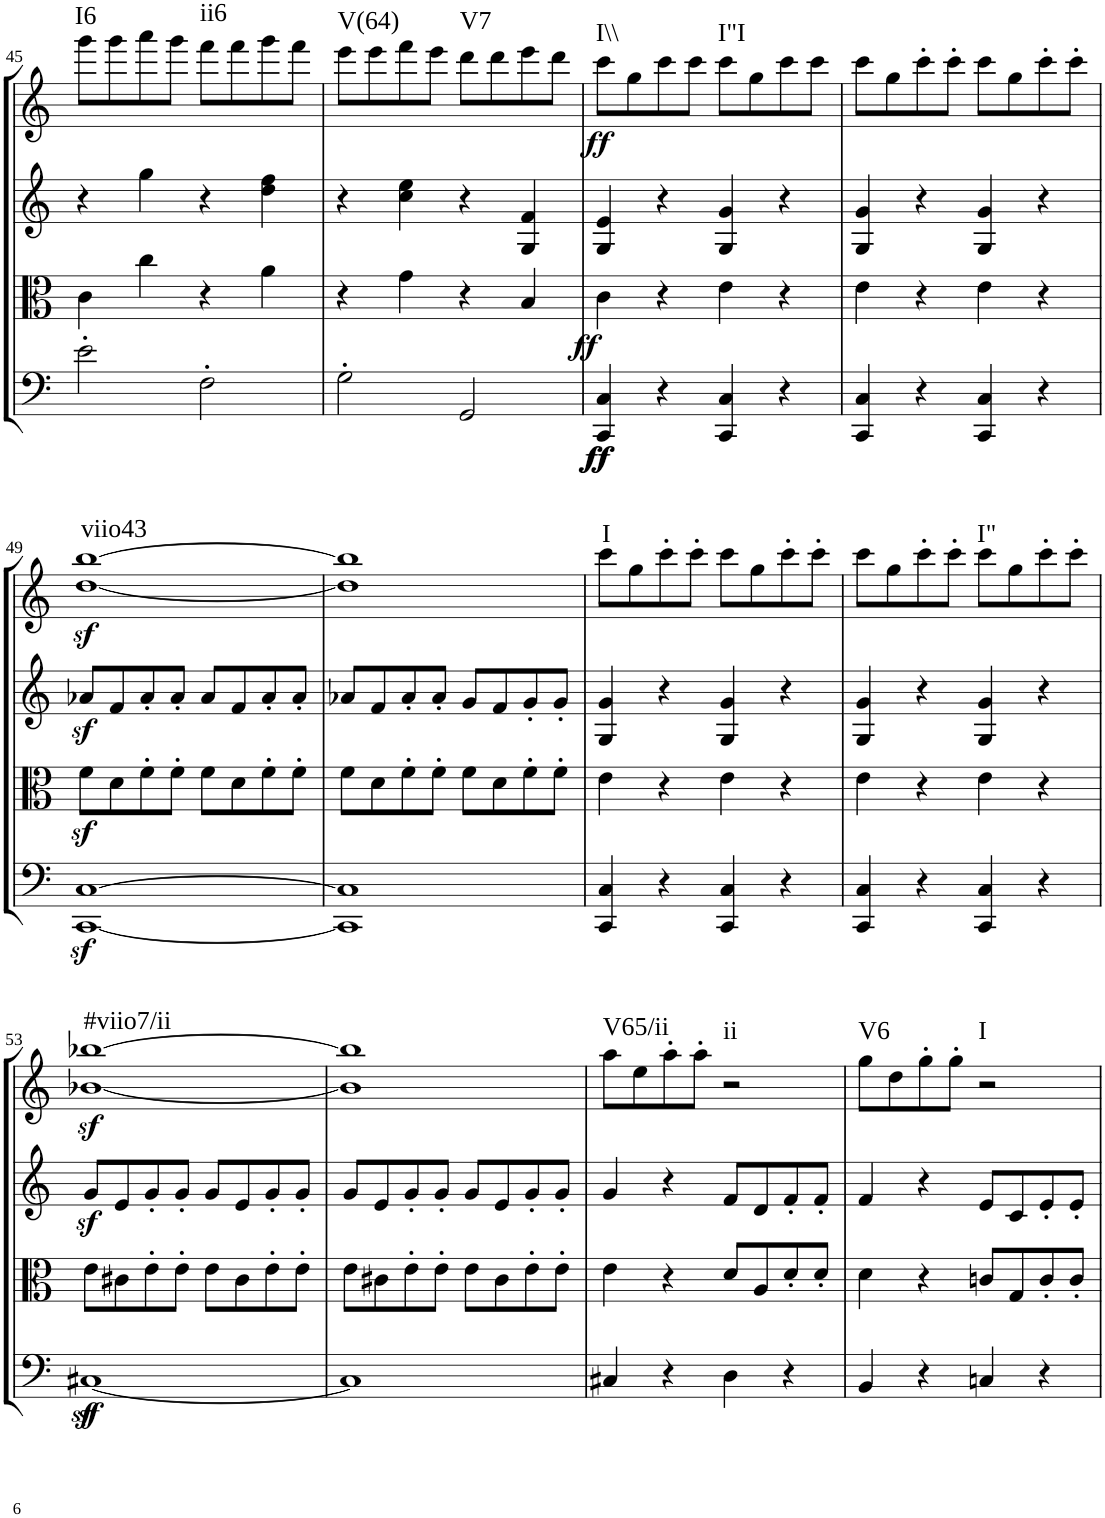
**kern	**dynam	**kern	**dynam	**kern	**kern	**dynam	**harte
*part4	*part4	*part3	*part3	*part2	*part1	*part1	*part1
*staff4	*staff4	*staff3	*staff3	*staff2	*staff1	*staff1	*
*I"Cello	*	*I"Viola	*	*I"2nd Violin	*I"1st Violin	*	*
!!LO:PB:g=z
*clefF4	*	*clefC3	*	*clefG2	*clefG2	*	*
*k[]	*	*k[]	*	*k[]	*k[]	*	*
*M2/2	*	*M2/2	*	*M2/2	*M2/2	*	*
*met(c|)	*	*met(c|)	*	*met(c|)	*met(c|)	*	*
=45	=45	=45	=45	=45	=45	=45	=45
!	!	!	!	!	!	!	!LO:H:kt=I6
2e'\	.	4c\	.	4r	8ggg\L	.	N
.	.	.	.	.	8ggg\	.	.
.	.	4cc\	.	4gg\	8aaa\	.	.
.	.	.	.	.	8ggg\J	.	.
!	!	!	!	!	!	!	!LO:H:kt=ii6
2F'\	.	4r	.	4r	8fff\L	.	N
.	.	.	.	.	8fff\	.	.
.	.	4a\	.	4dd\ 4ff\	8ggg\	.	.
.	.	.	.	.	8fff\J	.	.
=46	=46	=46	=46	=46	=46	=46	=46
!	!	!	!	!	!	!	!LO:H:kt=V(64)
2G'\	.	4r	.	4r	8eee\L	.	N
.	.	.	.	.	8eee\	.	.
.	.	4g\	.	4cc\ 4ee\	8fff\	.	.
.	.	.	.	.	8eee\J	.	.
!	!	!	!	!	!	!	!LO:H:kt=V7
2GG/	.	4r	.	4r	8ddd\L	.	N
.	.	.	.	.	8ddd\	.	.
.	.	4B/	.	4G/ 4f/	8eee\	.	.
.	.	.	.	.	8ddd\J	.	.
=47	=47	=47	=47	=47	=47	=47	=47
!	!LO:DY:b	!	!	!	!	!	!
!	!LO:DY:n=1:b	!	!LO:DY:b	!	!	!LO:DY:b	!LO:H:kt=I\\
4CC/ 4C/	ff ff	4c\	ff	4G/ 4e/	8ccc\L	ff	N
.	.	.	.	.	8gg\	.	.
4r	.	4r	.	4r	8ccc\	.	.
.	.	.	.	.	8ccc\J	.	.
!	!	!	!	!	!	!	!LO:H:kt=I"I
4CC/ 4C/	.	4e\	.	4G/ 4g/	8ccc\L	.	N
.	.	.	.	.	8gg\	.	.
4r	.	4r	.	4r	8ccc\	.	.
.	.	.	.	.	8ccc\J	.	.
=48	=48	=48	=48	=48	=48	=48	=48
4CC/ 4C/	.	4e\	.	4G/ 4g/	8ccc\L	.	.
.	.	.	.	.	8gg\	.	.
4r	.	4r	.	4r	8ccc'\	.	.
.	.	.	.	.	8ccc'\J	.	.
4CC/ 4C/	.	4e\	.	4G/ 4g/	8ccc\L	.	.
.	.	.	.	.	8gg\	.	.
4r	.	4r	.	4r	8ccc'\	.	.
.	.	.	.	.	8ccc'\J	.	.
!!LO:LB:g=z
=49	=49	=49	=49	=49	=49	=49	=49
!	!	!	!	!	!	!LO:DY:b	!LO:H:kt=viio43
[1CCz< [1Cz<	.	8fz<\L	.	8a-Xz</L	[1dd [1bb	sf	N
.	.	8d\	.	8f/	.	.	.
.	.	8f'\	.	8a-'/	.	.	.
.	.	8f'\J	.	8a-'/J	.	.	.
.	.	8f\L	.	8a-/L	.	.	.
.	.	8d\	.	8f/	.	.	.
.	.	8f'\	.	8a-'/	.	.	.
.	.	8f'\J	.	8a-'/J	.	.	.
=50	=50	=50	=50	=50	=50	=50	=50
1CC] 1C]	.	8f\L	.	8a-X/L	1dd] 1bb]	.	.
.	.	8d\	.	8f/	.	.	.
.	.	8f'\	.	8a-'/	.	.	.
.	.	8f'\J	.	8a-'/J	.	.	.
.	.	8f\L	.	8g/L	.	.	.
.	.	8d\	.	8f/	.	.	.
.	.	8f'\	.	8g'/	.	.	.
.	.	8f'\J	.	8g'/J	.	.	.
=51	=51	=51	=51	=51	=51	=51	=51
!	!	!	!	!	!	!	!LO:H:kt=I
4CC/ 4C/	.	4e\	.	4G/ 4g/	8ccc\L	.	N
.	.	.	.	.	8gg\	.	.
4r	.	4r	.	4r	8ccc'\	.	.
.	.	.	.	.	8ccc'\J	.	.
4CC/ 4C/	.	4e\	.	4G/ 4g/	8ccc\L	.	.
.	.	.	.	.	8gg\	.	.
4r	.	4r	.	4r	8ccc'\	.	.
.	.	.	.	.	8ccc'\J	.	.
=52	=52	=52	=52	=52	=52	=52	=52
4CC/ 4C/	.	4e\	.	4G/ 4g/	8ccc\L	.	.
.	.	.	.	.	8gg\	.	.
4r	.	4r	.	4r	8ccc'\	.	.
.	.	.	.	.	8ccc'\J	.	.
!	!	!	!	!	!	!	!LO:H:kt=I"
4CC/ 4C/	.	4e\	.	4G/ 4g/	8ccc\L	.	N
.	.	.	.	.	8gg\	.	.
4r	.	4r	.	4r	8ccc'\	.	.
.	.	.	.	.	8ccc'\J	.	.
!!LO:LB:g=z
=53	=53	=53	=53	=53	=53	=53	=53
!	!	!	!	!	!	!LO:DY:b	!LO:H:kt=#viio7/ii
[1C#Xz<	.	8e\L	.	8gz</L	[1b-X [1bb-X	sf	N
.	.	8c#X\	.	8e/	.	.	.
.	.	8e'\	.	8g'/	.	.	.
.	.	8e'\J	.	8g'/J	.	.	.
.	.	8e\L	.	8g/L	.	.	.
.	.	8c#\	.	8e/	.	.	.
.	.	8e'\	.	8g'/	.	.	.
.	.	8e'\J	.	8g'/J	.	.	.
=54	=54	=54	=54	=54	=54	=54	=54
1C#]	.	8e\L	.	8g/L	1b-] 1bb-]	.	.
.	.	8c#X\	.	8e/	.	.	.
.	.	8e'\	.	8g'/	.	.	.
.	.	8e'\J	.	8g'/J	.	.	.
.	.	8e\L	.	8g/L	.	.	.
.	.	8c#\	.	8e/	.	.	.
.	.	8e'\	.	8g'/	.	.	.
.	.	8e'\J	.	8g'/J	.	.	.
=55	=55	=55	=55	=55	=55	=55	=55
!	!	!	!	!	!	!	!LO:H:kt=V65/ii
4C#X/	.	4e\	.	4g/	8aa\L	.	N
.	.	.	.	.	8ee\	.	.
4r	.	4r	.	4r	8aa'\	.	.
.	.	.	.	.	8aa'\J	.	.
!	!	!	!	!	!	!	!LO:H:kt=ii
4D\	.	8d/L	.	8f/L	2r	.	N
.	.	8A/	.	8d/	.	.	.
4r	.	8d'/	.	8f'/	.	.	.
.	.	8d'/J	.	8f'/J	.	.	.
=56	=56	=56	=56	=56	=56	=56	=56
!	!	!	!	!	!	!	!LO:H:kt=V6
4BB/	.	4d\	.	4f/	8gg\L	.	N
.	.	.	.	.	8dd\	.	.
4r	.	4r	.	4r	8gg'\	.	.
.	.	.	.	.	8gg'\J	.	.
!	!	!	!	!	!	!	!LO:H:kt=I
4Cn/	.	8cn/L	.	8e/L	2r	.	N
.	.	8G/	.	8c/	.	.	.
4r	.	8c'/	.	8e'/	.	.	.
.	.	8c'/J	.	8e'/J	.	.	.
=	=	=	=	=	=	=	=
*-	*-	*-	*-	*-	*-	*-	*-
